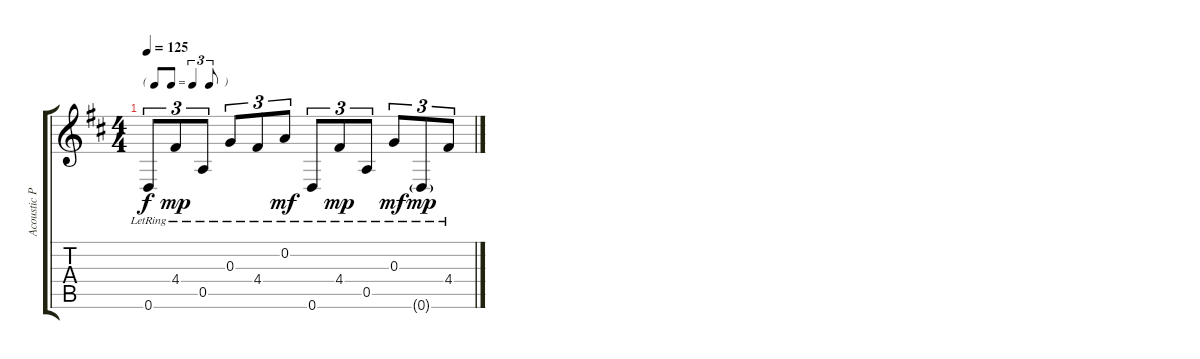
\track ("Acoustic Picking" "Acoustic P") {instrument acousticguitarsteel}
\staff {score tabs}
\tuning (D4 A3 G3 D3 A2 D2) {hide}
\ts (4 4)
\tf triplet8th
\tempo 125
\clef g2
\ks d
0.6{lr}.8{tu (3 2) dy f} 4.4{lr}.8{tu (3 2) dy mp} 0.5{lr}.8{tu (3 2) beam split} 0.3{lr}.8{tu (3 2) beam merge} 4.4{lr}.8{tu (3 2) beam merge} 0.2{lr}.8{tu (3 2) dy mf beam split} 0.6{lr}.8{tu (3 2) beam merge} 4.4{lr}.8{tu (3 2) dy mp beam merge} 0.5{lr}.8{tu (3 2)} 0.3{lr}.8{tu (3 2) dy mf beam merge} 0.6{g lr}.8{tu (3 2) dy mp beam merge} 4.4{lr}.8{tu (3 2)}
